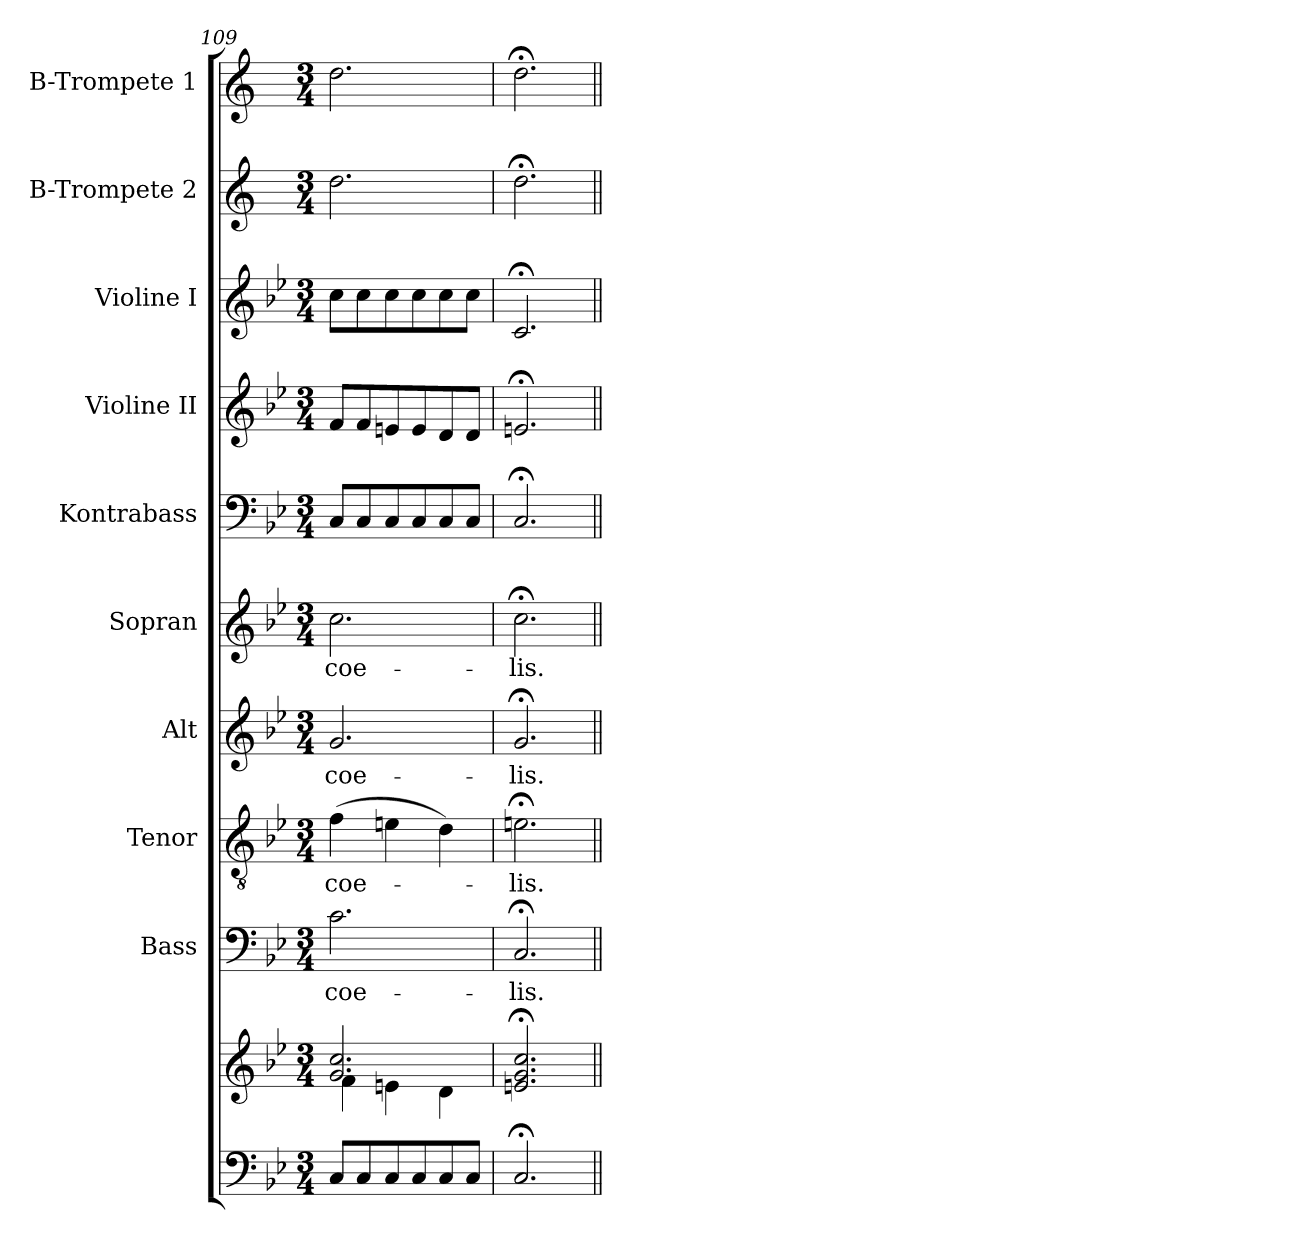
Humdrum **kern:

**kern	**kern	**kern	**text	**kern	**text	**kern	**text	**kern	**text	**kern	**kern	**kern	**kern	**kern
*part10	*part10	*part9	*part9	*part8	*part8	*part7	*part7	*part6	*part6	*part5	*part4	*part3	*part2	*part1
*staff11	*staff10	*staff9	*staff9	*staff8	*staff8	*staff7	*staff7	*staff6	*staff6	*staff5	*staff4	*staff3	*staff2	*staff1
*	*	*I"Bass	*	*I"Tenor	*	*I"Alt	*	*I"Sopran	*	*I"Kontrabass	*I"Violine II	*I"Violine I	*I"B-Trompete 2	*I"B-Trompete 1
*	*	*I'B.	*	*I'T.	*	*I'A.	*	*I'S.	*	*I'Kb.	*I'Vl. II	*I'Vl. I	*I'B Trp. 2	*I'B Trp. 1
*clefF4	*clefG2	*clefF4	*	*clefGv2	*	*clefG2	*	*clefG2	*	*clefF4	*clefG2	*clefG2	*clefG2	*clefG2
*	*	*	*	*	*	*	*	*	*	*ITrd7c12	*	*	*ITrd1c2	*ITrd1c2
*k[b-e-]	*k[b-e-]	*k[b-e-]	*	*k[b-e-]	*	*k[b-e-]	*	*k[b-e-]	*	*k[b-e-]	*k[b-e-]	*k[b-e-]	*k[b-e-]	*k[b-e-]
*B-:	*B-:	*B-:	*	*B-:	*	*B-:	*	*B-:	*	*B-:	*B-:	*B-:	*B-:	*B-:
*M3/4	*M3/4	*M3/4	*	*M3/4	*	*M3/4	*	*M3/4	*	*M3/4	*M3/4	*M3/4	*M3/4	*M3/4
=109	=109	=109	=109	=109	=109	=109	=109	=109	=109	=109	=109	=109	=109	=109
*	*^	*	*	*	*	*	*	*	*	*	*	*	*	*
!	!	!	!	!LO:LY:b	!	!LO:LY:b	!	!LO:LY:b	!	!LO:LY:b	!	!	!	!	!
8C/L	2.g/ 2.cc/	4f\	2.c\	coe-	(>4f\	coe-	2.g/	coe-	2.cc\	coe-	8CC/L	8f/L	8cc\L	2.cc\	2.cc\
8C/	.	.	.	.	.	.	.	.	.	.	8CC/	8f/	8cc\	.	.
8C/	.	4en\	.	.	4en\	.	.	.	.	.	8CC/	8en/	8cc\	.	.
8C/	.	.	.	.	.	.	.	.	.	.	8CC/	8e/	8cc\	.	.
8C/	.	4d\	.	.	4d\)	.	.	.	.	.	8CC/	8d/	8cc\	.	.
8C/J	.	.	.	.	.	.	.	.	.	.	8CC/J	8d/J	8cc\J	.	.
*	*v	*v	*	*	*	*	*	*	*	*	*	*	*	*	*
=110	=110	=110	=110	=110	=110	=110	=110	=110	=110	=110	=110	=110	=110	=110
!	!	!	!LO:LY:b	!	!LO:LY:b	!	!LO:LY:b	!	!LO:LY:b	!	!	!	!	!
2.C;</	2.en/;< 2.g/;< 2.cc/;<	2.C;</	-lis.	2.en;<\	-lis.	2.g;</	-lis.	2.cc;<\	-lis.	2.CC;</	2.en;</	2.c;</	2.cc;<\	2.cc;<\
=||	=||	=||	=||	=||	=||	=||	=||	=||	=||	=||	=||	=||	=||	=||
*-	*-	*-	*-	*-	*-	*-	*-	*-	*-	*-	*-	*-	*-	*-
